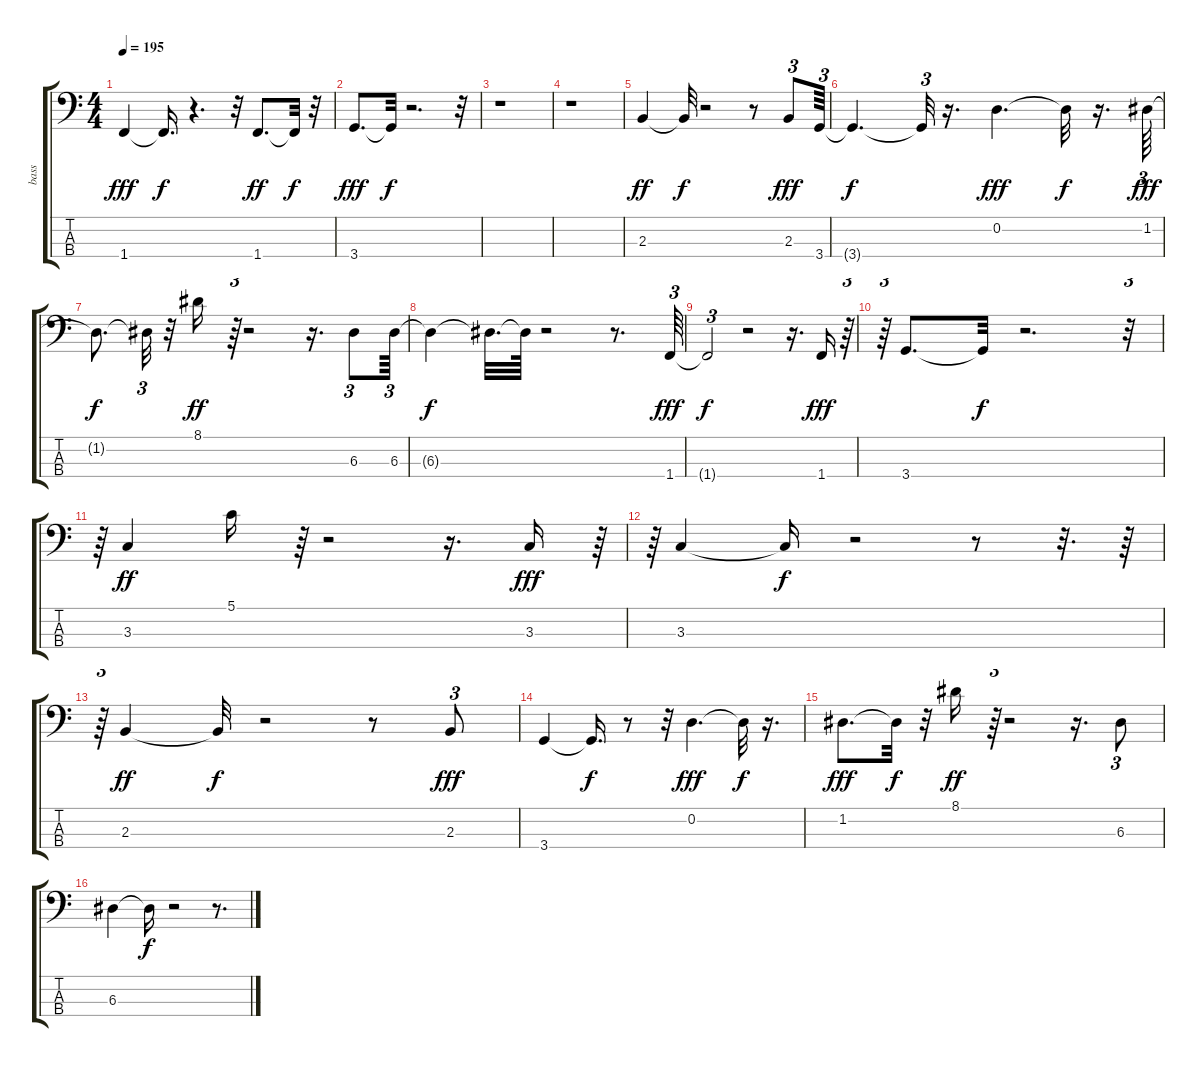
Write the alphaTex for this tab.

\track ("bass" "bass") {mute instrument slapbass2}
\staff {score tabs}
\tuning (G2 D2 A1 E1) {hide}
\ts (4 4)
\tempo 195
\clef f4
\ks c
1.4.4{dy fff} 1.4{t}.16{d dy f} r.4{d} r.32 1.4.8{d dy ff} 1.4{t}.32{dy f} r.32 |
3.4.8{d dy fff} 3.4{t}.32{dy f} r.2{d} r.32 |
r.1 |
r.1 |
2.3.4{dy ff} 2.3{t}.32{dy f} r.2 r.8 2.3.8{tu (3 2) dy fff} 3.4.64{tu (3 2)} |
3.4{t}.4{d dy f} 3.4{t}.32{tu (3 2)} r.16{d} 0.2.4{d dy fff} 0.2{t}.32{dy f} r.16{d} 1.2.64{tu (3 2) dy fff} |
1.2{t}.8{d dy f} 1.2{t}.32{tu (3 2)} r.32 8.1.16{dy ff} r.64{tu (3 2)} r.2 r.16{d} 6.3.8{tu (3 2)} 6.3.64{tu (3 2)} |
6.3{t}.4{dy f} 6.3{t}.32{d} 6.3{t}.64 r.2 r.8{d} 1.4.64{tu (3 2) dy fff} |
1.4{t}.2{tu (3 2) dy f} r.2 r.16{d} 1.4.16{dy fff} r.64{tu (3 2)} |
r.64{tu (3 2)} 3.4.8{d} 3.4{t}.32{dy f} r.2{d} r.32{tu (3 2)} |
r.64{tu (3 2)} 3.3.4{dy ff} 5.1.16 r.64{tu (3 2)} r.2 r.16{d} 3.3.16{dy fff} r.64{tu (3 2)} |
r.64{tu (3 2)} 3.3.4 3.3{t}.16{dy f} r.2 r.8 r.32{d} r.64 |
r.64{tu (3 2)} 2.3.4{dy ff} 2.3{t}.32{dy f} r.2 r.8 2.3.8{tu (3 2) dy fff} |
3.4.4 3.4{t}.16{d dy f} r.8 r.32 0.2.4{d dy fff} 0.2{t}.32{dy f} r.16{d} |
1.2.8{d dy fff} 1.2{t}.32{dy f} r.32 8.1.16{dy ff} r.64{tu (3 2)} r.2 r.16{d} 6.3.8{tu (3 2)} |
6.3.4 6.3{t}.16{dy f} r.2 r.8{d}
